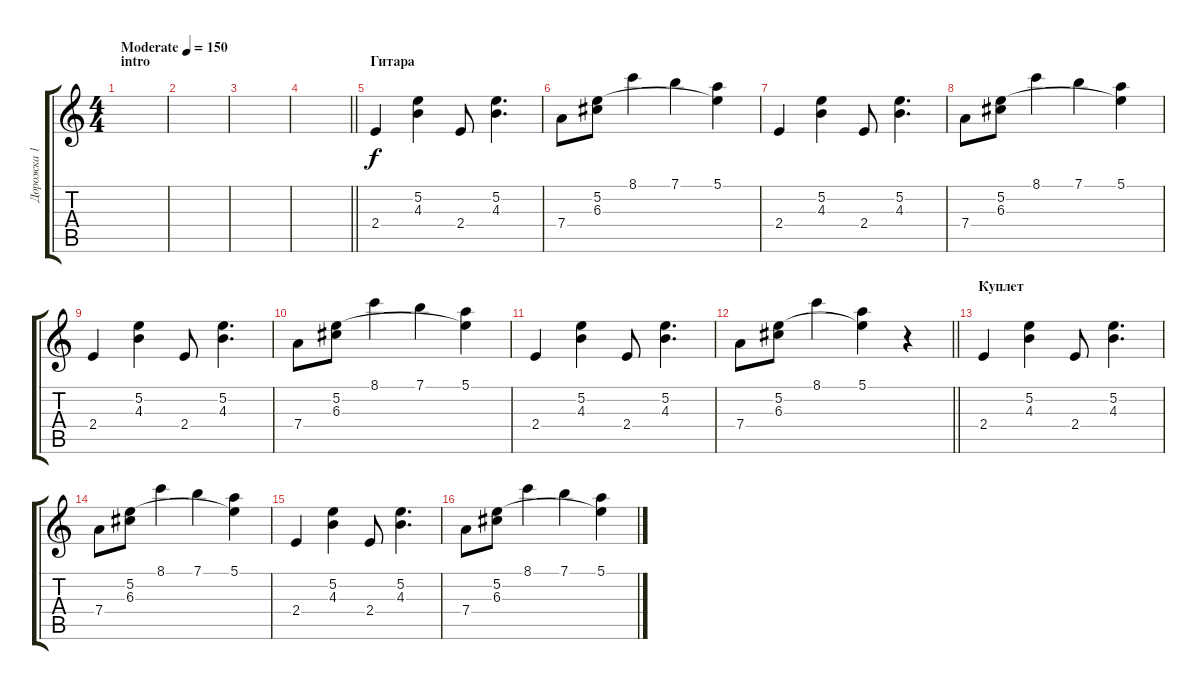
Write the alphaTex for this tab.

\track ("Дорожка 1" "Дорожка 1") {instrument distortionguitar}
\staff {score tabs}
\tuning (E4 B3 G3 D3 A2 E2) {hide}
\ts (4 4)
\section ("" "intro")
\tempo (150 "Moderate")
\clef g2
\ks c
|
|
|
\barLineRight lightlight
|
\section ("" "Гитара")
2.4.4 (5.2 4.3).4 2.4.8 (5.2 4.3).4{d} |
7.4.8 (5.2 6.3).8 8.1.4 7.1.4 (5.1 5.2{t}).4 |
2.4.4 (5.2 4.3).4 2.4.8 (5.2 4.3).4{d} |
7.4.8 (5.2 6.3).8 8.1.4 7.1.4 (5.1 5.2{t}).4 |
2.4.4 (5.2 4.3).4 2.4.8 (5.2 4.3).4{d} |
7.4.8 (5.2 6.3).8 8.1.4 7.1.4 (5.1 5.2{t}).4 |
2.4.4 (5.2 4.3).4 2.4.8 (5.2 4.3).4{d} |
\barLineRight lightlight
7.4.8 (5.2 6.3).8 8.1.4 (5.1 5.2{t}).4 r.4 |
\section ("" "Куплет")
2.4.4 (5.2 4.3).4 2.4.8 (5.2 4.3).4{d} |
7.4.8 (5.2 6.3).8 8.1.4 7.1.4 (5.1 5.2{t}).4 |
2.4.4 (5.2 4.3).4 2.4.8 (5.2 4.3).4{d} |
7.4.8 (5.2 6.3).8 8.1.4 7.1.4 (5.1 5.2{t}).4
